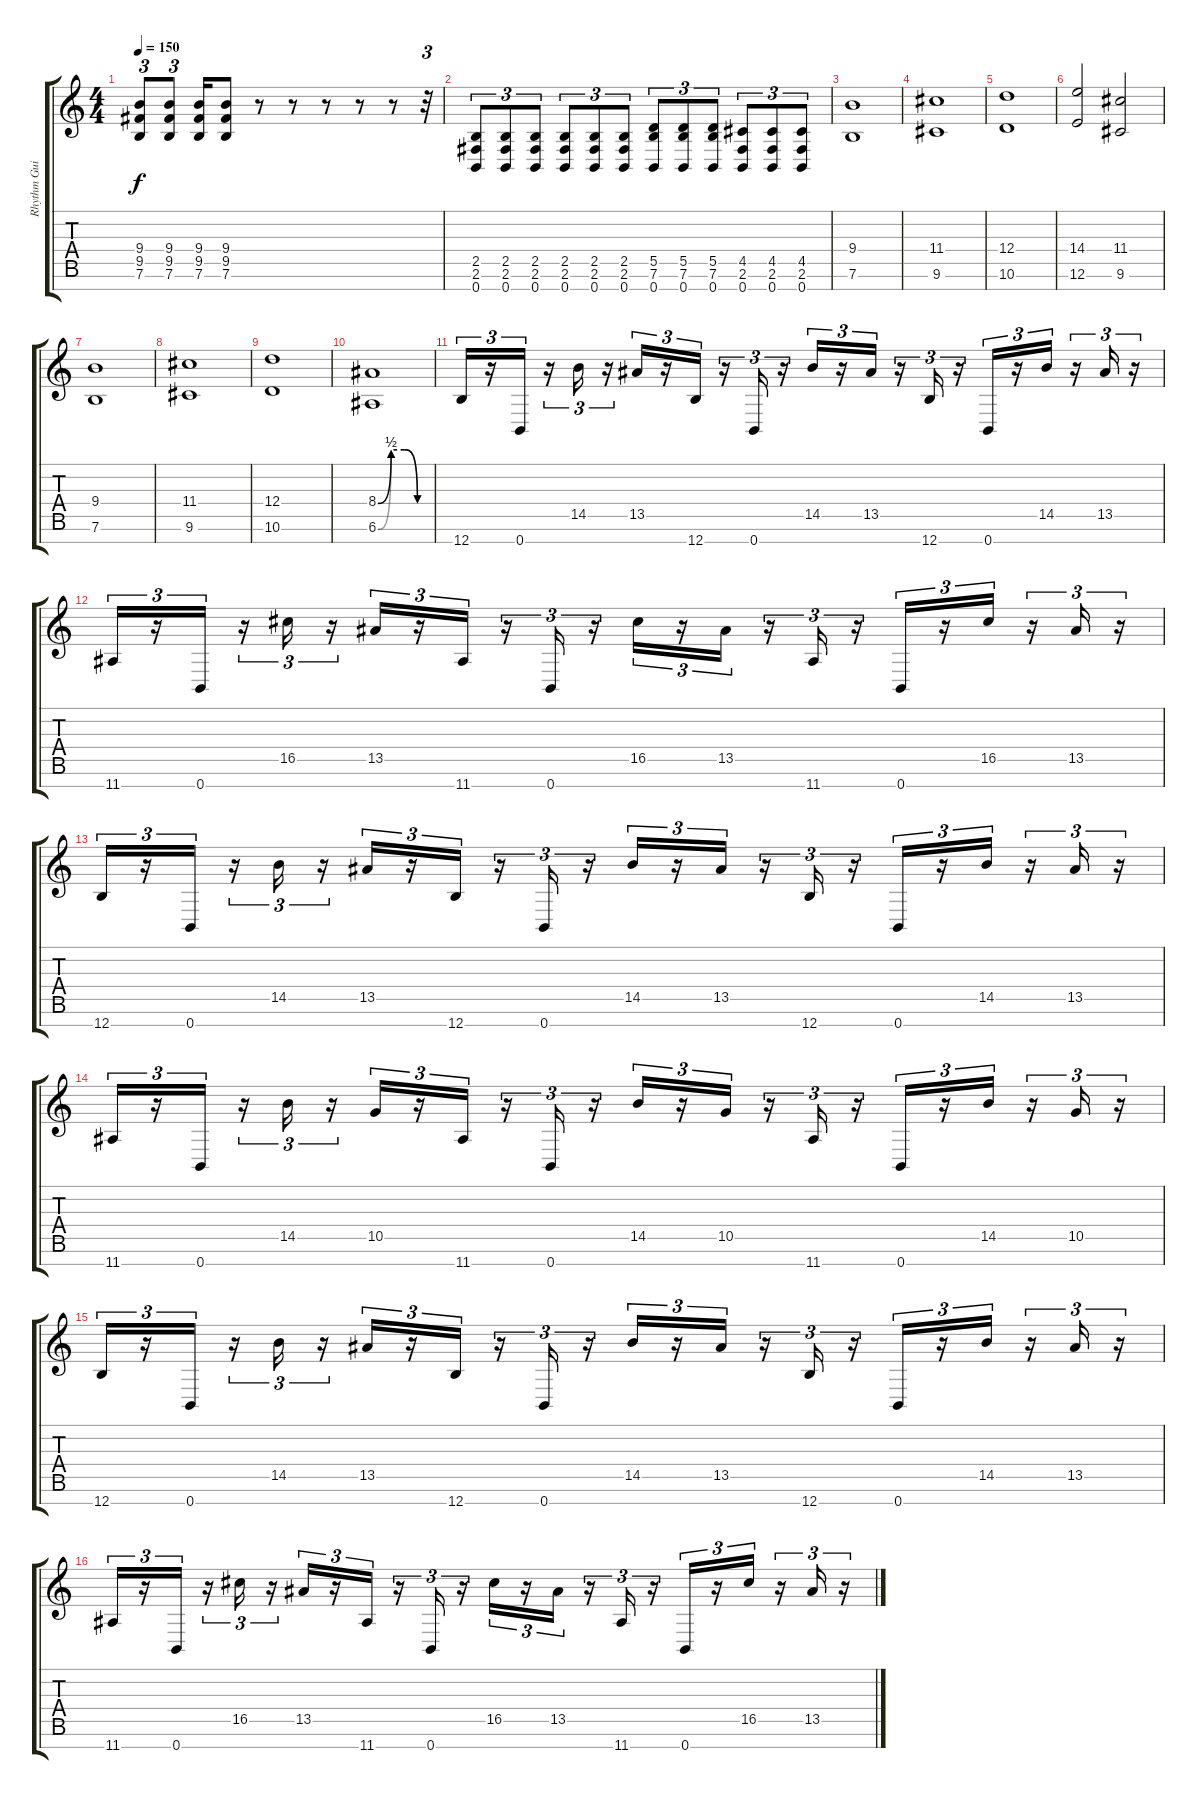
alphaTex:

\track ("Rhythm Guitar 2" "Rhythm Gui") {instrument distortionguitar}
\staff {score tabs}
\tuning (E4 B3 G3 D3 A2 E2 B1) {hide}
\ts (4 4)
\tempo 150
\clef g2
\ks c
(9.4 9.5 7.6).8{tu (3 2) dy f} (9.4 9.5 7.6).8{tu (3 2)} (9.4 9.5 7.6).16 (9.4 9.5 7.6).8 r.8 r.8 r.8 r.8 r.8 r.32{tu (3 2)} |
(2.5 2.6 0.7).8{tu (3 2)} (2.5 2.6 0.7).8{tu (3 2)} (2.5 2.6 0.7).8{tu (3 2)} (2.5 2.6 0.7).8{tu (3 2)} (2.5 2.6 0.7).8{tu (3 2)} (2.5 2.6 0.7).8{tu (3 2)} (5.5 7.6 0.7).8{tu (3 2)} (5.5 7.6 0.7).8{tu (3 2)} (5.5 7.6 0.7).8{tu (3 2)} (4.5 2.6 0.7).8{tu (3 2)} (4.5 2.6 0.7).8{tu (3 2)} (4.5 2.6 0.7).8{tu (3 2)} |
(9.4 7.6).1 |
(11.4 9.6).1 |
(12.4 10.6).1 |
(14.4 12.6).2 (11.4 9.6).2 |
(9.4 7.6).1 |
(11.4 9.6).1 |
(12.4 10.6).1 |
(8.4{be (custom 0 0 15 2 30 2 45 0 60 0)} 6.6{be (custom 0 0 15 2 30 2 45 0 60 0)}).1 |
12.7.16{tu (3 2)} r.16{tu (3 2)} 0.7.16{tu (3 2)} r.16{tu (3 2)} 14.5.16{tu (3 2)} r.16{tu (3 2)} 13.5.16{tu (3 2)} r.16{tu (3 2)} 12.7.16{tu (3 2)} r.16{tu (3 2)} 0.7.16{tu (3 2)} r.16{tu (3 2)} 14.5.16{tu (3 2)} r.16{tu (3 2)} 13.5.16{tu (3 2)} r.16{tu (3 2)} 12.7.16{tu (3 2)} r.16{tu (3 2)} 0.7.16{tu (3 2)} r.16{tu (3 2)} 14.5.16{tu (3 2)} r.16{tu (3 2)} 13.5.16{tu (3 2)} r.16{tu (3 2)} |
11.7.16{tu (3 2)} r.16{tu (3 2)} 0.7.16{tu (3 2)} r.16{tu (3 2)} 16.5.16{tu (3 2)} r.16{tu (3 2)} 13.5.16{tu (3 2)} r.16{tu (3 2)} 11.7.16{tu (3 2)} r.16{tu (3 2)} 0.7.16{tu (3 2)} r.16{tu (3 2)} 16.5.16{tu (3 2)} r.16{tu (3 2)} 13.5.16{tu (3 2)} r.16{tu (3 2)} 11.7.16{tu (3 2)} r.16{tu (3 2)} 0.7.16{tu (3 2)} r.16{tu (3 2)} 16.5.16{tu (3 2)} r.16{tu (3 2)} 13.5.16{tu (3 2)} r.16{tu (3 2)} |
12.7.16{tu (3 2)} r.16{tu (3 2)} 0.7.16{tu (3 2)} r.16{tu (3 2)} 14.5.16{tu (3 2)} r.16{tu (3 2)} 13.5.16{tu (3 2)} r.16{tu (3 2)} 12.7.16{tu (3 2)} r.16{tu (3 2)} 0.7.16{tu (3 2)} r.16{tu (3 2)} 14.5.16{tu (3 2)} r.16{tu (3 2)} 13.5.16{tu (3 2)} r.16{tu (3 2)} 12.7.16{tu (3 2)} r.16{tu (3 2)} 0.7.16{tu (3 2)} r.16{tu (3 2)} 14.5.16{tu (3 2)} r.16{tu (3 2)} 13.5.16{tu (3 2)} r.16{tu (3 2)} |
11.7.16{tu (3 2)} r.16{tu (3 2)} 0.7.16{tu (3 2)} r.16{tu (3 2)} 14.5.16{tu (3 2)} r.16{tu (3 2)} 10.5.16{tu (3 2)} r.16{tu (3 2)} 11.7.16{tu (3 2)} r.16{tu (3 2)} 0.7.16{tu (3 2)} r.16{tu (3 2)} 14.5.16{tu (3 2)} r.16{tu (3 2)} 10.5.16{tu (3 2)} r.16{tu (3 2)} 11.7.16{tu (3 2)} r.16{tu (3 2)} 0.7.16{tu (3 2)} r.16{tu (3 2)} 14.5.16{tu (3 2)} r.16{tu (3 2)} 10.5.16{tu (3 2)} r.16{tu (3 2)} |
12.7.16{tu (3 2)} r.16{tu (3 2)} 0.7.16{tu (3 2)} r.16{tu (3 2)} 14.5.16{tu (3 2)} r.16{tu (3 2)} 13.5.16{tu (3 2)} r.16{tu (3 2)} 12.7.16{tu (3 2)} r.16{tu (3 2)} 0.7.16{tu (3 2)} r.16{tu (3 2)} 14.5.16{tu (3 2)} r.16{tu (3 2)} 13.5.16{tu (3 2)} r.16{tu (3 2)} 12.7.16{tu (3 2)} r.16{tu (3 2)} 0.7.16{tu (3 2)} r.16{tu (3 2)} 14.5.16{tu (3 2)} r.16{tu (3 2)} 13.5.16{tu (3 2)} r.16{tu (3 2)} |
11.7.16{tu (3 2)} r.16{tu (3 2)} 0.7.16{tu (3 2)} r.16{tu (3 2)} 16.5.16{tu (3 2)} r.16{tu (3 2)} 13.5.16{tu (3 2)} r.16{tu (3 2)} 11.7.16{tu (3 2)} r.16{tu (3 2)} 0.7.16{tu (3 2)} r.16{tu (3 2)} 16.5.16{tu (3 2)} r.16{tu (3 2)} 13.5.16{tu (3 2)} r.16{tu (3 2)} 11.7.16{tu (3 2)} r.16{tu (3 2)} 0.7.16{tu (3 2)} r.16{tu (3 2)} 16.5.16{tu (3 2)} r.16{tu (3 2)} 13.5.16{tu (3 2)} r.16{tu (3 2)}
